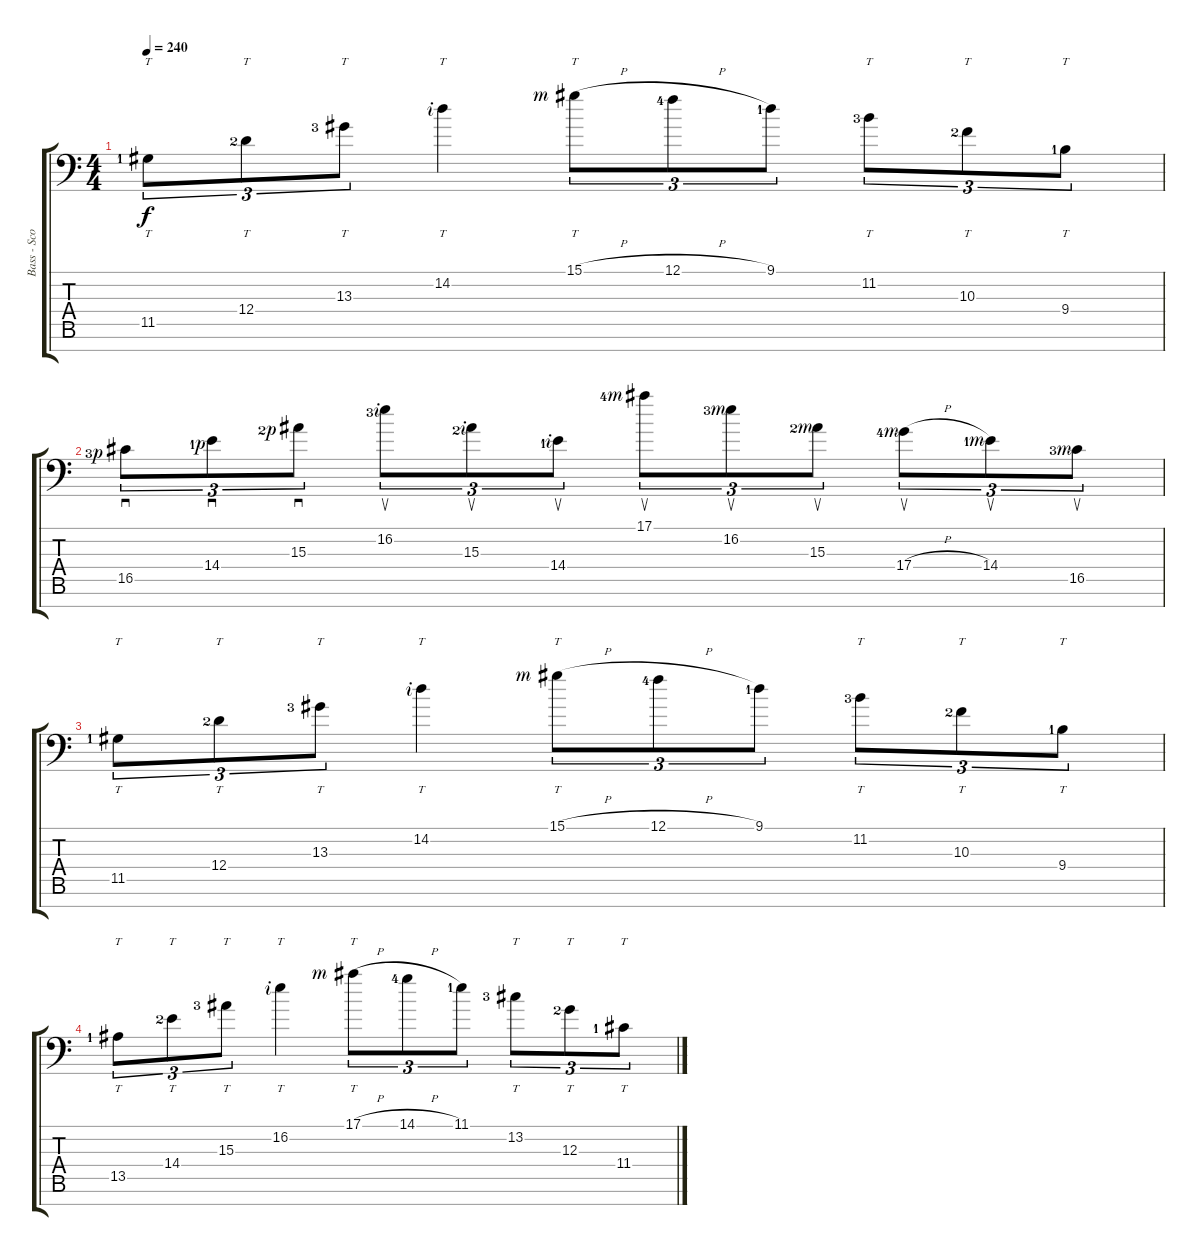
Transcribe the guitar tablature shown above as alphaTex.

\track ("Bass - Scott Plummer" "Bass - Sco") {instrument electricbassfinger}
\staff {score tabs}
\tuning (F3 C3 G2 D2 A1 E1 B0) {hide}
\ts (4 4)
\tempo 240
\clef f4
\ks c
11.5{lf 2}.8{tt tu (3 2) dy f} 12.4{lf 3}.8{tt tu (3 2)} 13.3{lf 4}.8{tt tu (3 2)} 14.2{rf 2}.4{tt} 15.1{h rf 3}.8{tt tu (3 2)} 12.1{h lf 5}.8{tu (3 2)} 9.1{lf 2}.8{tu (3 2)} 11.2{lf 4}.8{tt tu (3 2)} 10.3{lf 3}.8{tt tu (3 2)} 9.4{lf 2}.8{tt tu (3 2)} |
16.5{lf 4 rf 1}.8{sd tu (3 2)} 14.4{lf 2 rf 1}.8{sd tu (3 2)} 15.3{lf 3 rf 1}.8{sd tu (3 2)} 16.2{lf 4 rf 2}.8{su tu (3 2)} 15.3{lf 3 rf 2}.8{su tu (3 2)} 14.4{lf 2 rf 2}.8{su tu (3 2)} 17.1{lf 5 rf 3}.8{su tu (3 2)} 16.2{lf 4 rf 3}.8{su tu (3 2)} 15.3{lf 3 rf 3}.8{su tu (3 2)} 17.4{h lf 5 rf 3}.8{su tu (3 2)} 14.4{lf 2 rf 3}.8{su tu (3 2)} 16.5{lf 4 rf 3}.8{su tu (3 2)} |
11.5{lf 2}.8{tt tu (3 2)} 12.4{lf 3}.8{tt tu (3 2)} 13.3{lf 4}.8{tt tu (3 2)} 14.2{rf 2}.4{tt} 15.1{h rf 3}.8{tt tu (3 2)} 12.1{h lf 5}.8{tu (3 2)} 9.1{lf 2}.8{tu (3 2)} 11.2{lf 4}.8{tt tu (3 2)} 10.3{lf 3}.8{tt tu (3 2)} 9.4{lf 2}.8{tt tu (3 2)} |
13.5{lf 2}.8{tt tu (3 2)} 14.4{lf 3}.8{tt tu (3 2)} 15.3{lf 4}.8{tt tu (3 2)} 16.2{rf 2}.4{tt} 17.1{h rf 3}.8{tt tu (3 2)} 14.1{h lf 5}.8{tu (3 2)} 11.1{lf 2}.8{tu (3 2)} 13.2{lf 4}.8{tt tu (3 2)} 12.3{lf 3}.8{tt tu (3 2)} 11.4{lf 2}.8{tt tu (3 2)}
